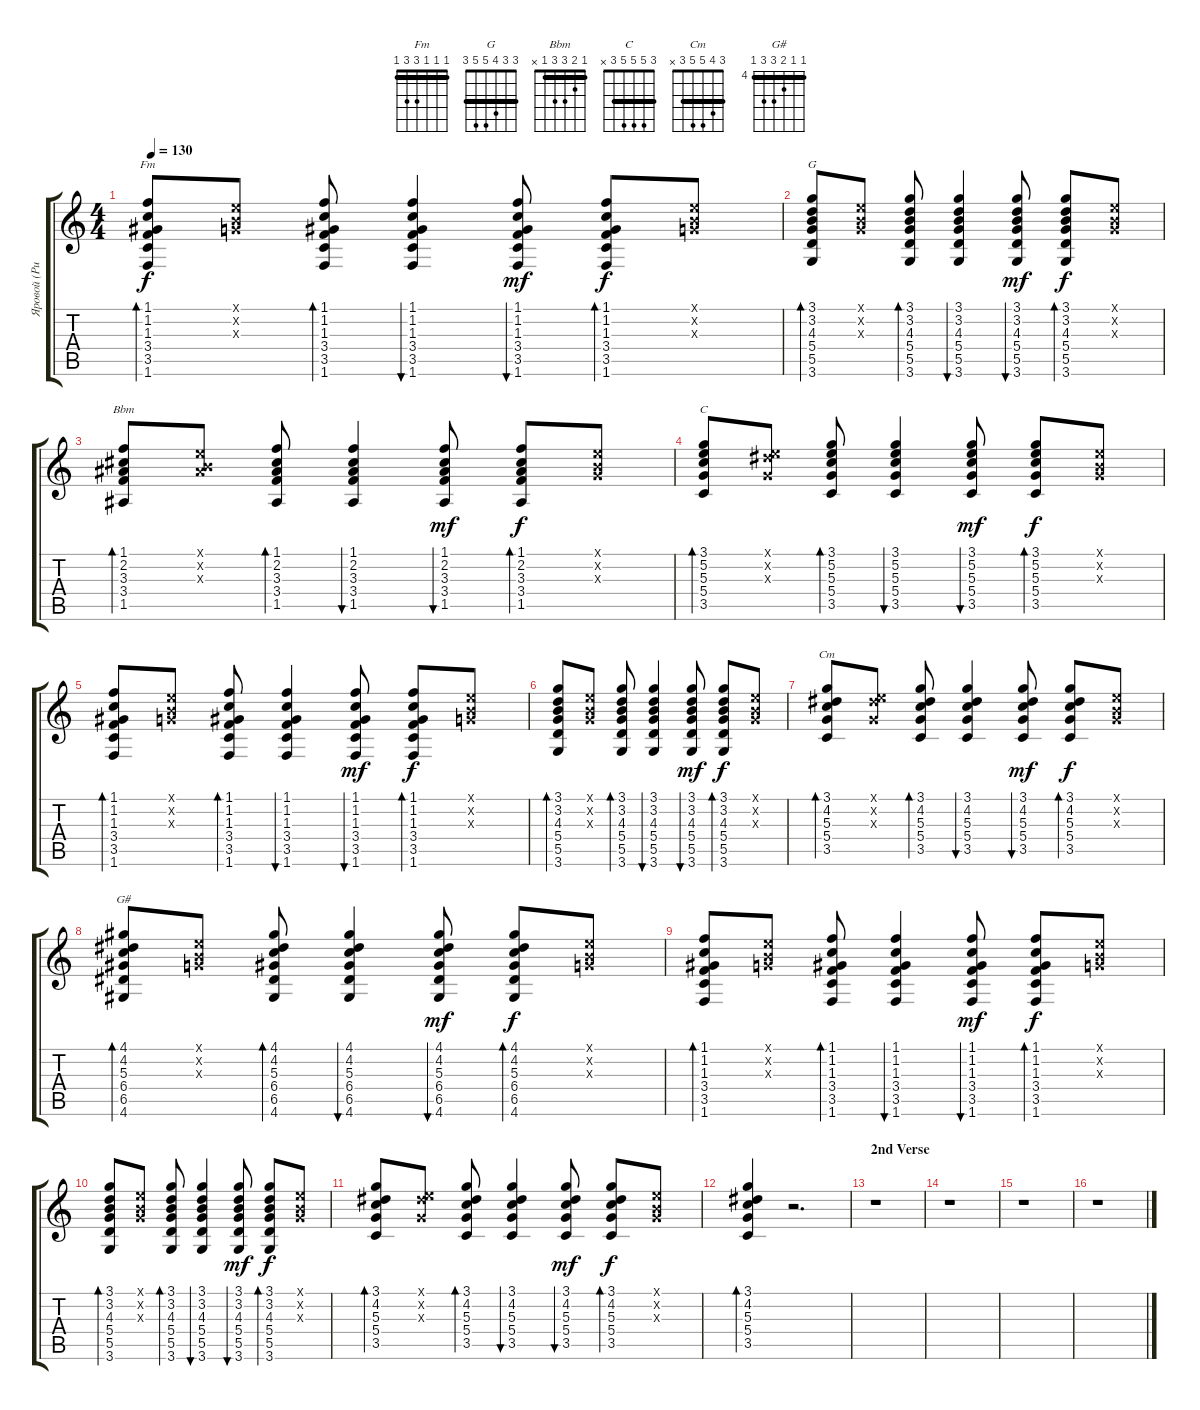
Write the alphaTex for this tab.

\track ("Яровой (Ритм2)" "Яровой (Ри") {instrument acousticguitarsteel}
\staff {score tabs}
\tuning (E4 B3 G3 D3 A2 E2) {hide}
\chord ("Fm" 1 1 1 3 3 1) {barre 1}
\chord ("G" 3 3 4 5 5 3) {barre 3}
\chord ("Bbm" 1 2 3 3 1 x) {barre 1}
\chord ("C" 3 5 5 5 3 x) {barre 3}
\chord ("Cm" 3 4 5 5 3 x) {barre 3}
\chord ("G#" 4 4 5 6 6 4) {firstfret 4 barre 4}
\ts (4 4)
\tempo 130
\clef g2
\ks c
(1.1 1.2 1.3 3.4 3.5 1.6).8{bd 60 ch "Fm" dy f} (0.1{x} 0.2{x} 0.3{x}).8 (1.1 1.2 1.3 3.4 3.5 1.6).8{bd 60} (1.1 1.2 1.3 3.4 3.5 1.6).4{bu 60} (1.1 1.2 1.3 3.4 3.5 1.6).8{bu 60 dy mf} (1.1 1.2 1.3 3.4 3.5 1.6).8{bd 60 dy f} (0.1{x} 0.2{x} 0.3{x}).8 |
(3.1 3.2 4.3 5.4 5.5 3.6).8{bd 60 ch "G"} (0.1{x} 0.2{x} 0.3{x}).8 (3.1 3.2 4.3 5.4 5.5 3.6).8{bd 60} (3.1 3.2 4.3 5.4 5.5 3.6).4{bu 60} (3.1 3.2 4.3 5.4 5.5 3.6).8{bu 60 dy mf} (3.1 3.2 4.3 5.4 5.5 3.6).8{bd 60 dy f} (0.1{x} 0.2{x} 0.3{x}).8 |
(1.1 2.2 3.3 3.4 1.5).8{bd 60 ch "Bbm"} (0.1{x} 0.2{x} 3.3{x}).8 (1.1 2.2 3.3 3.4 1.5).8{bd 60} (1.1 2.2 3.3 3.4 1.5).4{bu 60} (1.1 2.2 3.3 3.4 1.5).8{bu 60 dy mf} (1.1 2.2 3.3 3.4 1.5).8{bd 60 dy f} (0.1{x} 0.2{x} 0.3{x}).8 |
(3.1 5.2 5.3 5.4 3.5).8{bd 60 ch "C"} (0.1{x} 4.2{x} 0.3{x}).8 (3.1 5.2 5.3 5.4 3.5).8{bd 60} (3.1 5.2 5.3 5.4 3.5).4{bu 60} (3.1 5.2 5.3 5.4 3.5).8{bu 60 dy mf} (3.1 5.2 5.3 5.4 3.5).8{bd 60 dy f} (0.1{x} 0.2{x} 0.3{x}).8 |
(1.1 1.2 1.3 3.4 3.5 1.6).8{bd 60} (0.1{x} 0.2{x} 0.3{x}).8 (1.1 1.2 1.3 3.4 3.5 1.6).8{bd 60} (1.1 1.2 1.3 3.4 3.5 1.6).4{bu 60} (1.1 1.2 1.3 3.4 3.5 1.6).8{bu 60 dy mf} (1.1 1.2 1.3 3.4 3.5 1.6).8{bd 60 dy f} (0.1{x} 0.2{x} 0.3{x}).8 |
(3.1 3.2 4.3 5.4 5.5 3.6).8{bd 60} (0.1{x} 0.2{x} 0.3{x}).8 (3.1 3.2 4.3 5.4 5.5 3.6).8{bd 60} (3.1 3.2 4.3 5.4 5.5 3.6).4{bu 60} (3.1 3.2 4.3 5.4 5.5 3.6).8{bu 60 dy mf} (3.1 3.2 4.3 5.4 5.5 3.6).8{bd 60 dy f} (0.1{x} 0.2{x} 0.3{x}).8 |
(3.1 4.2 5.3 5.4 3.5).8{bd 60 ch "Cm"} (0.1{x} 4.2{x} 0.3{x}).8 (3.1 4.2 5.3 5.4 3.5).8{bd 60} (3.1 4.2 5.3 5.4 3.5).4{bu 60} (3.1 4.2 5.3 5.4 3.5).8{bu 60 dy mf} (3.1 4.2 5.3 5.4 3.5).8{bd 60 dy f} (0.1{x} 0.2{x} 0.3{x}).8 |
(4.1 4.2 5.3 6.4 6.5 4.6).8{bd 60 ch "G#"} (0.1{x} 0.2{x} 0.3{x}).8 (4.1 4.2 5.3 6.4 6.5 4.6).8{bd 60} (4.1 4.2 5.3 6.4 6.5 4.6).4{bu 60} (4.1 4.2 5.3 6.4 6.5 4.6).8{bu 60 dy mf} (4.1 4.2 5.3 6.4 6.5 4.6).8{bd 60 dy f} (0.1{x} 0.2{x} 0.3{x}).8 |
(1.1 1.2 1.3 3.4 3.5 1.6).8{bd 60} (0.1{x} 0.2{x} 0.3{x}).8 (1.1 1.2 1.3 3.4 3.5 1.6).8{bd 60} (1.1 1.2 1.3 3.4 3.5 1.6).4{bu 60} (1.1 1.2 1.3 3.4 3.5 1.6).8{bu 60 dy mf} (1.1 1.2 1.3 3.4 3.5 1.6).8{bd 60 dy f} (0.1{x} 0.2{x} 0.3{x}).8 |
(3.1 3.2 4.3 5.4 5.5 3.6).8{bd 60} (0.1{x} 0.2{x} 0.3{x}).8 (3.1 3.2 4.3 5.4 5.5 3.6).8{bd 60} (3.1 3.2 4.3 5.4 5.5 3.6).4{bu 60} (3.1 3.2 4.3 5.4 5.5 3.6).8{bu 60 dy mf} (3.1 3.2 4.3 5.4 5.5 3.6).8{bd 60 dy f} (0.1{x} 0.2{x} 0.3{x}).8 |
(3.1 4.2 5.3 5.4 3.5).8{bd 60} (0.1{x} 4.2{x} 0.3{x}).8 (3.1 4.2 5.3 5.4 3.5).8{bd 60} (3.1 4.2 5.3 5.4 3.5).4{bu 60} (3.1 4.2 5.3 5.4 3.5).8{bu 60 dy mf} (3.1 4.2 5.3 5.4 3.5).8{bd 60 dy f} (0.1{x} 0.2{x} 0.3{x}).8 |
(3.1 4.2 5.3 5.4 3.5).4{bd 60} r.2{d} |
\section ("" "2nd Verse")
r.1 |
r.1 |
r.1 |
r.1
